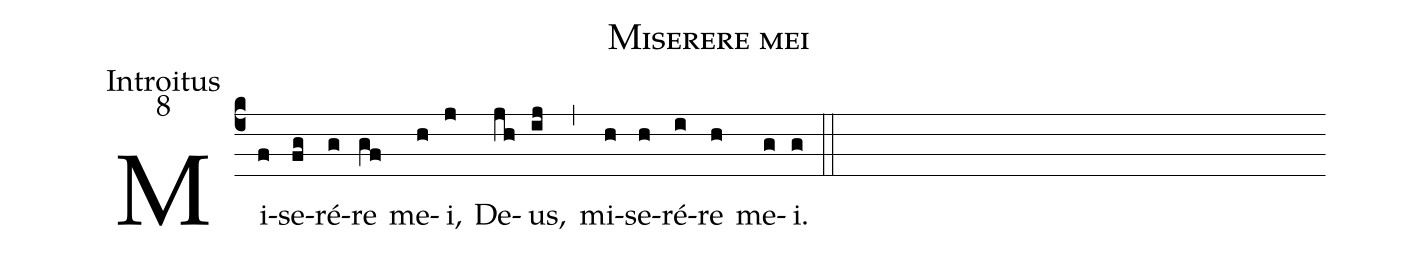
name:Miserere mei;
office-part:Introitus;
mode:8;
%%
(c4) Mi(f)se(fg)ré(g)re(gf) me(h)i,(j) De(jh)us,(ij) (,) mi(h)se(h)ré(i)re(h) me(g)i.(g) (::)
